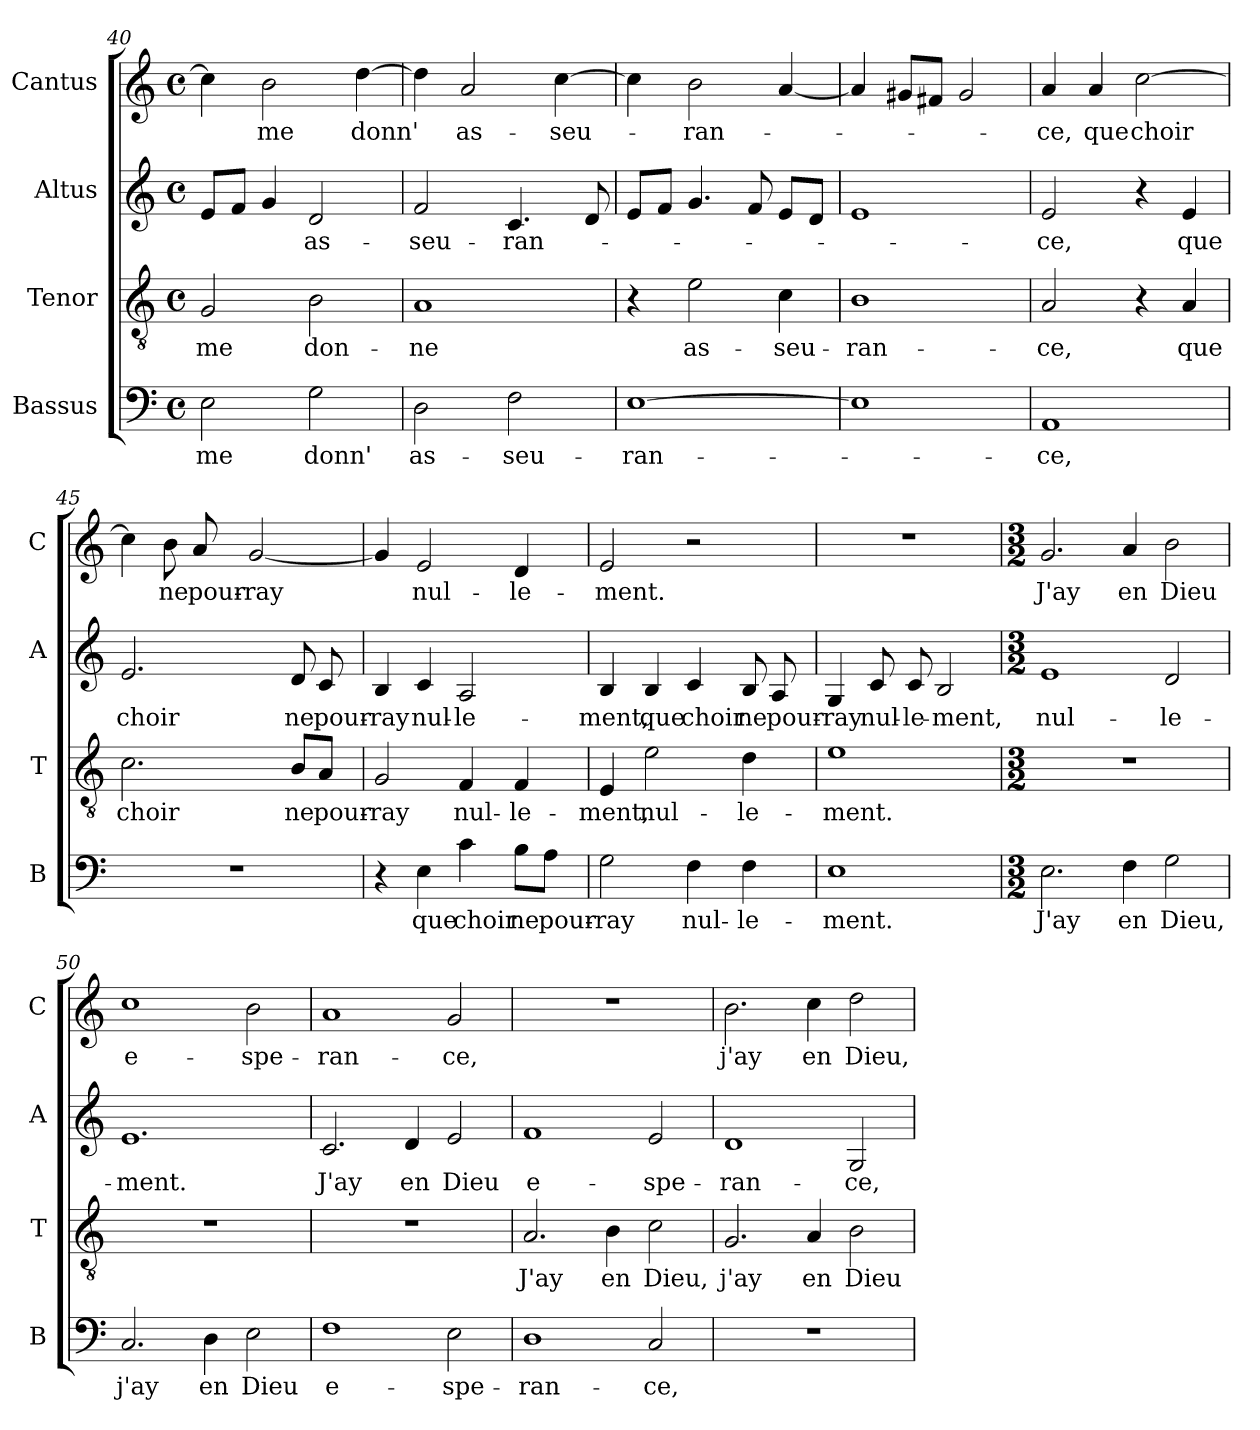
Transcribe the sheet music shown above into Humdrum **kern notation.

**kern	**text	**kern	**text	**kern	**text	**kern	**text
*part4	*part4	*part3	*part3	*part2	*part2	*part1	*part1
*staff4	*staff4	*staff3	*staff3	*staff2	*staff2	*staff1	*staff1
*I"Bassus	*	*I"Tenor	*	*I"Altus	*	*I"Cantus	*
*I'B	*	*I'T	*	*I'A	*	*I'C	*
*clefF4	*	*clefGv2	*	*clefG2	*	*clefG2	*
*k[]	*	*k[]	*	*k[]	*	*k[]	*
*C:	*	*C:	*	*C:	*	*C:	*
*M4/4	*	*M4/4	*	*M4/4	*	*M4/4	*
*met(c)	*	*met(c)	*	*met(c)	*	*met(c)	*
=40	=40	=40	=40	=40	=40	=40	=40
!	!LO:LY:b	!	!LO:LY:b	!	!	!	!
2E\	me	2G/	me	8e/L	.	4cc\]	.
.	.	.	.	8f/J	.	.	.
!	!	!	!	!	!	!	!LO:LY:b
.	.	.	.	4g/	.	2b\	me
!	!LO:LY:b	!	!LO:LY:b	!	!LO:LY:b	!	!
2G\	donn'	2B\	don-	2d/	as-	.	.
!	!	!	!	!	!	!	!LO:LY:b
.	.	.	.	.	.	[4dd\	donn'
=41	=41	=41	=41	=41	=41	=41	=41
!	!LO:LY:b	!	!LO:LY:b	!	!LO:LY:b	!	!
2D\	as-	1A	-ne	2f/	-seu-	4dd\]	.
!	!	!	!	!	!	!	!LO:LY:b
.	.	.	.	.	.	2a/	as-
!	!LO:LY:b	!	!	!	!LO:LY:b	!	!
2F\	-seu-	.	.	4.c/	-ran-	.	.
!	!	!	!	!	!	!	!LO:LY:b
.	.	.	.	.	.	[4cc\	-seu-
.	.	.	.	8d/	.	.	.
=42	=42	=42	=42	=42	=42	=42	=42
!	!LO:LY:b	!	!	!	!	!	!
[1E	-ran-	4r	.	8e/L	.	4cc\]	.
.	.	.	.	8f/J	.	.	.
!	!	!	!LO:LY:b	!	!	!	!LO:LY:b
.	.	2e\	as-	4.g/	.	2b\	-ran-
.	.	.	.	8f/	.	.	.
!	!	!	!LO:LY:b	!	!	!	!
.	.	4c\	-seu-	8e/L	.	[4a/	.
.	.	.	.	8d/J	.	.	.
!!LO:PB:g=z
=43	=43	=43	=43	=43	=43	=43	=43
!	!	!	!LO:LY:b	!	!	!	!
1E]	.	1B	-ran-	1e	.	4a/]	.
.	.	.	.	.	.	8g#X/L	.
.	.	.	.	.	.	8f#X/J	.
.	.	.	.	.	.	2g#/	.
=44	=44	=44	=44	=44	=44	=44	=44
!	!LO:LY:b	!	!LO:LY:b	!	!LO:LY:b	!	!LO:LY:b
1AA	-ce,	2A/	-ce,	2e/	-ce,	4a/	-ce,
!	!	!	!	!	!	!	!LO:LY:b
.	.	.	.	.	.	4a/	que
!	!	!	!	!	!	!	!LO:LY:b
.	.	4r	.	4r	.	[2cc\	choir
!	!	!	!LO:LY:b	!	!LO:LY:b	!	!
.	.	4A/	que	4e/	que	.	.
=45	=45	=45	=45	=45	=45	=45	=45
!	!	!	!LO:LY:b	!	!LO:LY:b	!	!
1r	.	2.c\	choir	2.e/	choir	4cc\]	.
!	!	!	!	!	!	!	!LO:LY:b
.	.	.	.	.	.	8b\	ne
!	!	!	!	!	!	!	!LO:LY:b
.	.	.	.	.	.	8a/	pour-
!	!	!	!	!	!	!	!LO:LY:b
.	.	.	.	.	.	[2g/	-ray
!	!	!	!LO:LY:b	!	!LO:LY:b	!	!
.	.	8B/L	ne	8d/	ne	.	.
!	!	!	!LO:LY:b	!	!LO:LY:b	!	!
.	.	8A/J	pour-	8c/	pour-	.	.
=46	=46	=46	=46	=46	=46	=46	=46
!	!	!	!LO:LY:b	!	!LO:LY:b	!	!
4r	.	2G/	-ray	4B/	-ray	4g/]	.
!	!LO:LY:b	!	!	!	!LO:LY:b	!	!LO:LY:b
4E\	que	.	.	4c/	nul-	2e/	nul-
!	!LO:LY:b	!	!LO:LY:b	!	!LO:LY:b	!	!
4c\	choir	4F/	nul-	2A/	-le-	.	.
!	!LO:LY:b	!	!LO:LY:b	!	!	!	!LO:LY:b
8B\L	ne	4F/	-le-	.	.	4d/	-le-
!	!LO:LY:b	!	!	!	!	!	!
8A\J	pour-	.	.	.	.	.	.
=47	=47	=47	=47	=47	=47	=47	=47
!	!LO:LY:b	!	!LO:LY:b	!	!LO:LY:b	!	!LO:LY:b
2G\	-ray	4E/	-ment,	4B/	-ment,	2e/	-ment.
!	!	!	!LO:LY:b	!	!LO:LY:b	!	!
.	.	2e\	nul-	4B/	que	.	.
!	!LO:LY:b	!	!	!	!LO:LY:b	!	!
4F\	nul-	.	.	4c/	choir	2r	.
!	!LO:LY:b	!	!LO:LY:b	!	!LO:LY:b	!	!
4F\	-le-	4d\	-le-	8B/	ne	.	.
!	!	!	!	!	!LO:LY:b	!	!
.	.	.	.	8A/	pour-	.	.
=48	=48	=48	=48	=48	=48	=48	=48
!	!LO:LY:b	!	!LO:LY:b	!	!LO:LY:b	!	!
1E	-ment.	1e	-ment.	4G/	-ray	1r	.
!	!	!	!	!	!LO:LY:b	!	!
.	.	.	.	8c/	nul-	.	.
!	!	!	!	!	!LO:LY:b	!	!
.	.	.	.	8c/	-le-	.	.
!	!	!	!	!	!LO:LY:b	!	!
.	.	.	.	2B/	-ment,	.	.
!!LO:LB:g=z
=49	=49	=49	=49	=49	=49	=49	=49
*M3/2	*	*M3/2	*	*M3/2	*	*M3/2	*
!	!LO:LY:b	!	!	!	!LO:LY:b	!	!LO:LY:b
2.E\	J'ay	1.r	.	1e	nul-	2.g/	J'ay
!	!LO:LY:b	!	!	!	!	!	!LO:LY:b
4F\	en	.	.	.	.	4a/	en
!	!LO:LY:b	!	!	!	!LO:LY:b	!	!LO:LY:b
2G\	Dieu,	.	.	2d/	-le-	2b\	Dieu
=50	=50	=50	=50	=50	=50	=50	=50
!	!LO:LY:b	!	!	!	!LO:LY:b	!	!LO:LY:b
2.C/	j'ay	1.r	.	1.e	-ment.	1cc	e-
!	!LO:LY:b	!	!	!	!	!	!
4D\	en	.	.	.	.	.	.
!	!LO:LY:b	!	!	!	!	!	!LO:LY:b
2E\	Dieu	.	.	.	.	2b\	-spe-
=51	=51	=51	=51	=51	=51	=51	=51
!	!LO:LY:b	!	!	!	!LO:LY:b	!	!LO:LY:b
1F	e-	1.r	.	2.c/	J'ay	1a	-ran-
!	!	!	!	!	!LO:LY:b	!	!
.	.	.	.	4d/	en	.	.
!	!LO:LY:b	!	!	!	!LO:LY:b	!	!LO:LY:b
2E\	-spe-	.	.	2e/	Dieu	2g/	-ce,
=52	=52	=52	=52	=52	=52	=52	=52
!	!LO:LY:b	!	!LO:LY:b	!	!LO:LY:b	!	!
1D	-ran-	2.A/	J'ay	1f	e-	1.r	.
!	!	!	!LO:LY:b	!	!	!	!
.	.	4B\	en	.	.	.	.
!	!LO:LY:b	!	!LO:LY:b	!	!LO:LY:b	!	!
2C/	-ce,	2c\	Dieu,	2e/	-spe-	.	.
=53	=53	=53	=53	=53	=53	=53	=53
!	!	!	!LO:LY:b	!	!LO:LY:b	!	!LO:LY:b
1.r	.	2.G/	j'ay	1d	-ran-	2.b\	j'ay
!	!	!	!LO:LY:b	!	!	!	!LO:LY:b
.	.	4A/	en	.	.	4cc\	en
!	!	!	!LO:LY:b	!	!LO:LY:b	!	!LO:LY:b
.	.	2B\	Dieu	2G/	-ce,	2dd\	Dieu,
=	=	=	=	=	=	=	=
*-	*-	*-	*-	*-	*-	*-	*-
